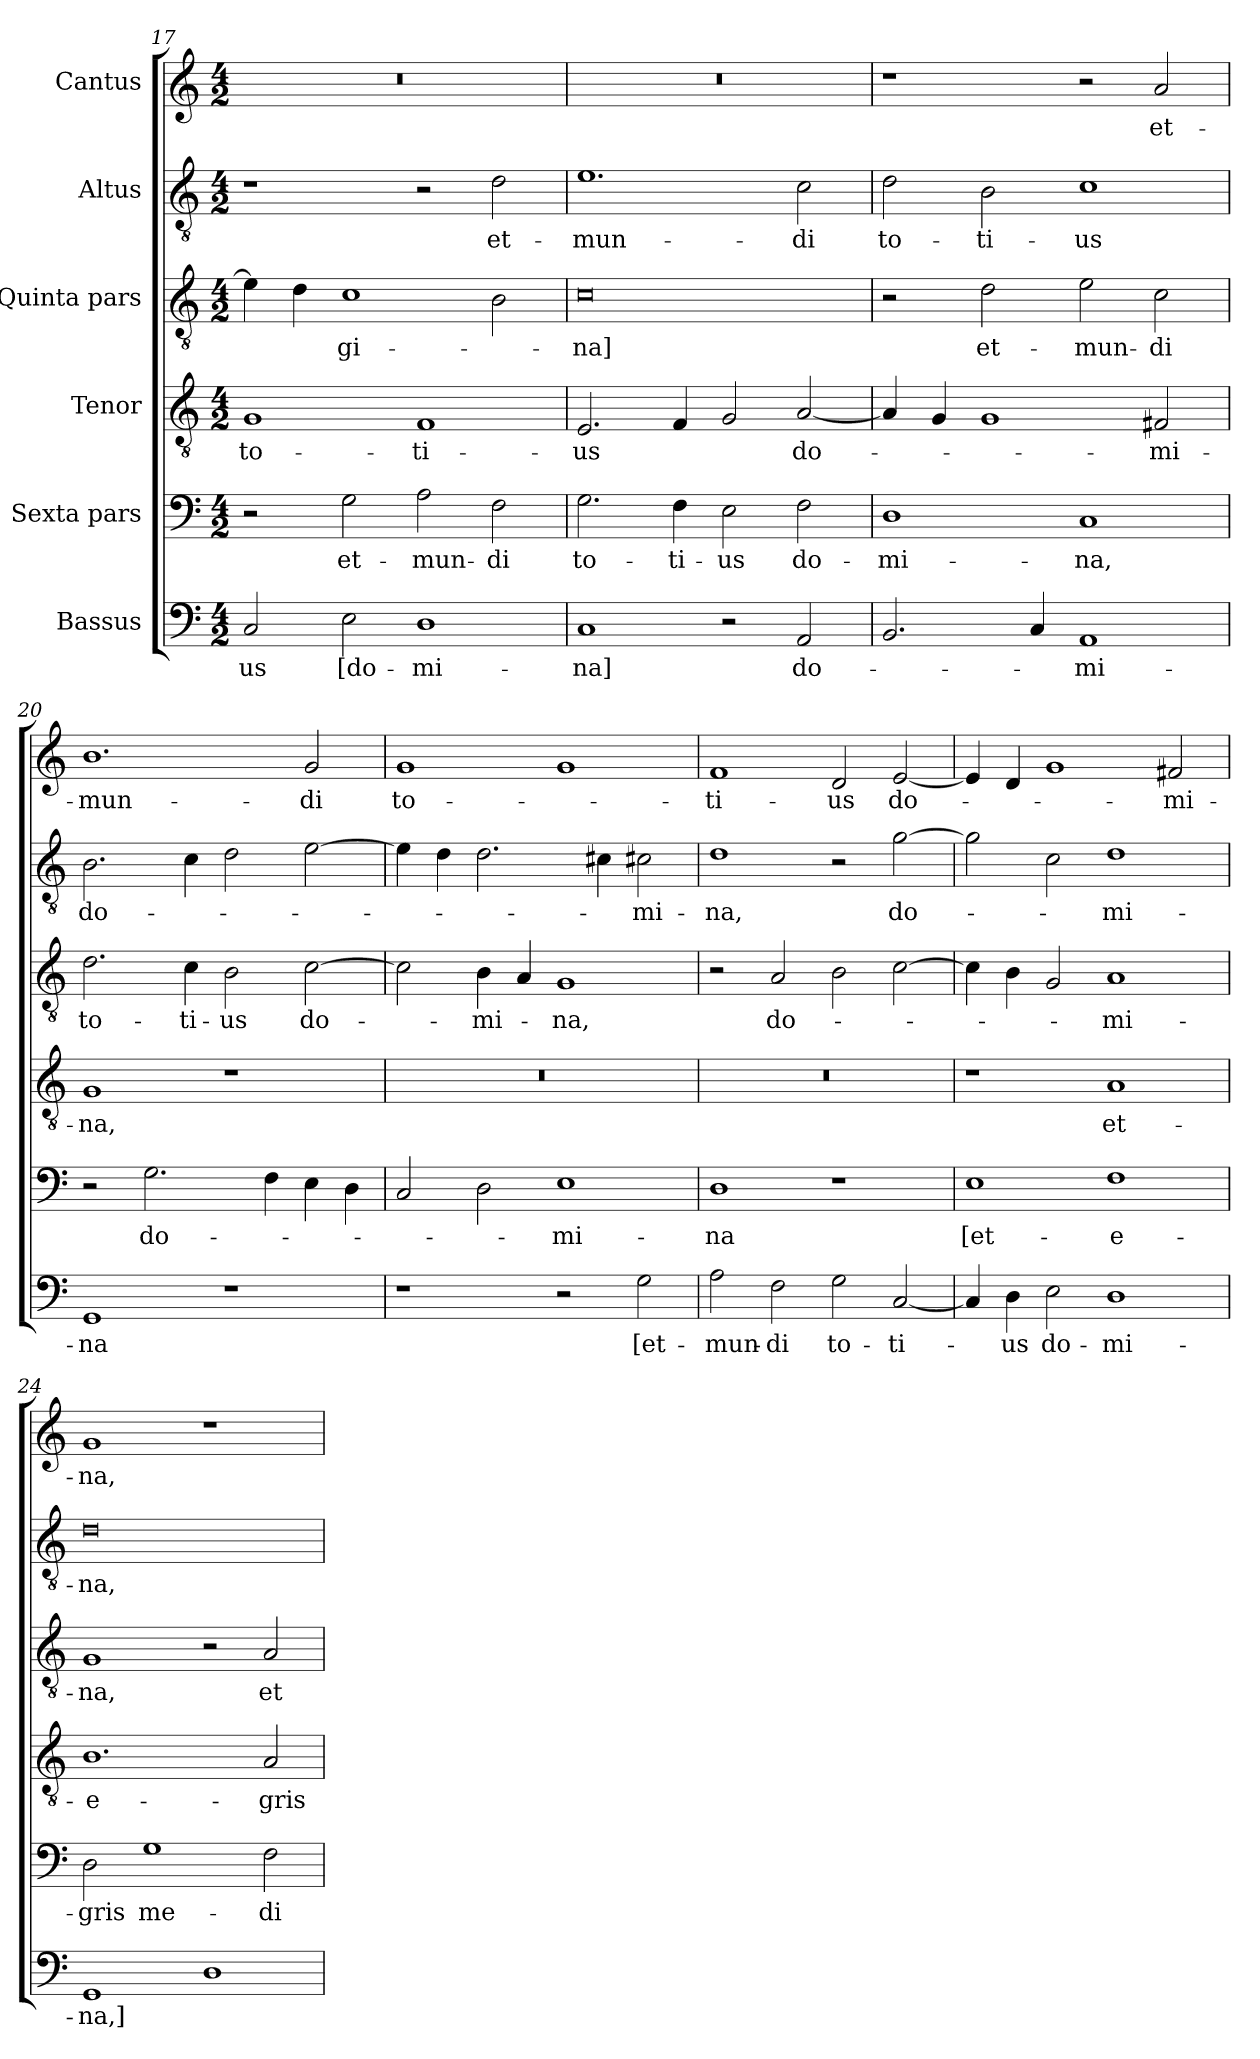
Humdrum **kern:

**kern	**text	**kern	**text	**kern	**text	**kern	**text	**kern	**text	**kern	**text
*part6	*part6	*part5	*part5	*part4	*part4	*part3	*part3	*part2	*part2	*part1	*part1
*staff6	*staff6	*staff5	*staff5	*staff4	*staff4	*staff3	*staff3	*staff2	*staff2	*staff1	*staff1
*I"Bassus	*	*I"Sexta pars	*	*I"Tenor	*	*I"Quinta pars	*	*I"Altus	*	*I"Cantus	*
*clefF4	*	*clefF4	*	*clefGv2	*	*clefGv2	*	*clefGv2	*	*clefG2	*
*k[]	*	*k[]	*	*k[]	*	*k[]	*	*k[]	*	*k[]	*
*M4/2	*	*M4/2	*	*M4/2	*	*M4/2	*	*M4/2	*	*M4/2	*
=17	=17	=17	=17	=17	=17	=17	=17	=17	=17	=17	=17
2C/	-us	2r	.	1G/	to-	4e\]	.	1r	.	0r	.
.	.	.	.	.	.	4d\	.	.	.	.	.
2E\	[do-	2G\	et-	.	.	1c\	-gi-	.	.	.	.
1D\	-mi-	2A\	mun-	1F/	-ti-	.	.	2r	.	.	.
.	.	2F\	-di	.	.	2B\	.	2d\	et-	.	.
=18	=18	=18	=18	=18	=18	=18	=18	=18	=18	=18	=18
1C/	-na]	2.G\	to-	2.E/	-us	0c\	-na]	1.e\	mun-	0r	.
.	.	4F\	-ti-	4F/	.	.	.	.	.	.	.
2r	.	2E\	-us	2G/	.	.	.	.	.	.	.
2AA/	do-	2F\	do-	[2A/	do-	.	.	2c\	-di	.	.
=19	=19	=19	=19	=19	=19	=19	=19	=19	=19	=19	=19
2.BB/	.	1D\	-mi-	4A/]	.	2r	.	2d\	to-	1r	.
.	.	.	.	4G/	.	.	.	.	.	.	.
.	.	.	.	1G/	.	2d\	et-	2B\	-ti-	.	.
4C/	.	.	.	.	.	.	.	.	.	.	.
1AA/	-mi-	1C/	-na,	.	.	2e\	mun-	1c\	-us	2r	.
.	.	.	.	2F#X/	-mi-	2c\	-di	.	.	2a/	et-
=20	=20	=20	=20	=20	=20	=20	=20	=20	=20	=20	=20
1GG/	-na	2r	.	1G/	-na,	2.d\	to-	2.B\	do-	1.b\	mun-
.	.	2.G\	do-	.	.	.	.	.	.	.	.
.	.	.	.	.	.	4c\	-ti-	4c\	.	.	.
1r	.	.	.	1r	.	2B\	-us	2d\	.	.	.
.	.	4F\	.	.	.	.	.	.	.	.	.
.	.	4E\	.	.	.	[2c\	do-	[2e\	.	2g/	-di
.	.	4D\	.	.	.	.	.	.	.	.	.
=21	=21	=21	=21	=21	=21	=21	=21	=21	=21	=21	=21
1r	.	2C/	.	0r	.	2c\]	.	4e\]	.	1g/	to-
.	.	.	.	.	.	.	.	4d\	.	.	.
.	.	2D\	.	.	.	4B\	-mi-	2.d\	.	.	.
.	.	.	.	.	.	4A/	.	.	.	.	.
2r	.	1E\	-mi-	.	.	1G/	-na,	.	.	1g/	.
.	.	.	.	.	.	.	.	4c#X\	.	.	.
2G\	[et-	.	.	.	.	.	.	2c#X\	-mi-	.	.
=22	=22	=22	=22	=22	=22	=22	=22	=22	=22	=22	=22
2A\	mun-	1D\	-na	0r	.	2r	.	1d\	-na,	1f/	-ti-
2F\	-di	.	.	.	.	2A/	do-	.	.	.	.
2G\	to-	1r	.	.	.	2B\	.	2r	.	2d/	-us
[2C/	-ti-	.	.	.	.	[2c\	.	[2g\	do-	[2e/	do-
=23	=23	=23	=23	=23	=23	=23	=23	=23	=23	=23	=23
4C/]	.	1E\	[et-	1r	.	4c\]	.	2g\]	.	4e/]	.
4D\	-us	.	.	.	.	4B\	.	.	.	4d/	.
2E\	do-	.	.	.	.	2G/	.	2c\	.	1g/	.
1D\	-mi-	1F\	e-	1A/	et-	1A/	-mi-	1d\	-mi-	.	.
.	.	.	.	.	.	.	.	.	.	2f#X/	-mi-
=24	=24	=24	=24	=24	=24	=24	=24	=24	=24	=24	=24
1GG/	-na,]	2D\	-gris	1.B\	e-	1G/	-na,	0d\	-na,	1g/	-na,
.	.	1G\	me-	.	.	.	.	.	.	.	.
1D\	.	.	.	.	.	2r	.	.	.	1r	.
.	.	2F\	-di-	2A/	-gris	2A/	et-	.	.	.	.
=	=	=	=	=	=	=	=	=	=	=	=
*-	*-	*-	*-	*-	*-	*-	*-	*-	*-	*-	*-
